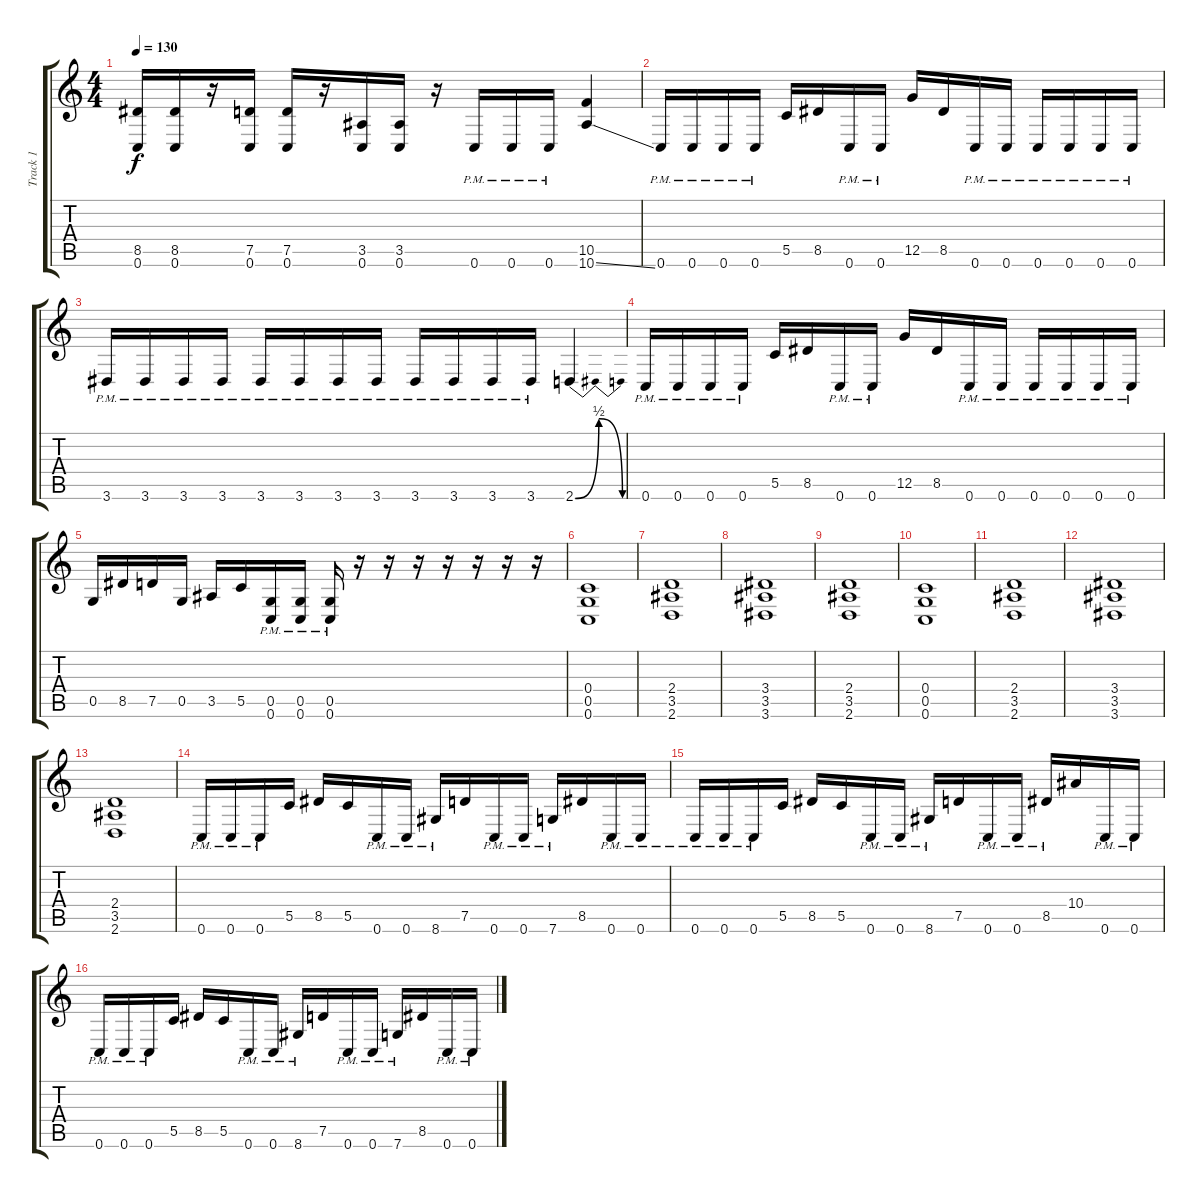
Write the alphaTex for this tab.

\track ("Track 1" "Track 1") {instrument distortionguitar}
\staff {score tabs}
\tuning (D4 A3 F3 C3 G2 C2) {hide}
\ts (4 4)
\tempo 130
\clef g2
\ks c
(8.5 0.6).16{dy f} (8.5 0.6).16 r.16 (7.5 0.6).16 (7.5 0.6).16 r.16 (3.5 0.6).16 (3.5 0.6).16 r.16 0.6{pm}.16 0.6{pm}.16 0.6{pm}.16 (10.5 10.6{ss}).4 |
0.6{pm}.16 0.6{pm}.16 0.6{pm}.16 0.6{pm}.16 5.5.16 8.5.16 0.6{pm}.16 0.6{pm}.16 12.5.16 8.5.16 0.6{pm}.16 0.6{pm}.16 0.6{pm}.16 0.6{pm}.16 0.6{pm}.16 0.6{pm}.16 |
3.6{pm}.16 3.6{pm}.16 3.6{pm}.16 3.6{pm}.16 3.6{pm}.16 3.6{pm}.16 3.6{pm}.16 3.6{pm}.16 3.6{pm}.16 3.6{pm}.16 3.6{pm}.16 3.6{pm}.16 2.6{be (bendrelease 0 0 30 2 30 2 60 0)}.4 |
0.6{pm}.16 0.6{pm}.16 0.6{pm}.16 0.6{pm}.16 5.5.16 8.5.16 0.6{pm}.16 0.6{pm}.16 12.5.16 8.5.16 0.6{pm}.16 0.6{pm}.16 0.6{pm}.16 0.6{pm}.16 0.6{pm}.16 0.6{pm}.16 |
0.5.16 8.5.16 7.5.16 0.5.16 3.5.16 5.5.16 (0.5{pm} 0.6{pm}).16 (0.5{pm} 0.6{pm}).16 (0.5{pm} 0.6{pm}).16 r.16 r.16 r.16 r.16 r.16 r.16 r.16 |
(0.4 0.5 0.6).1 |
(2.4 3.5 2.6).1 |
(3.4 3.5 3.6).1 |
(2.4 3.5 2.6).1 |
(0.4 0.5 0.6).1 |
(2.4 3.5 2.6).1 |
(3.4 3.5 3.6).1 |
(2.4 3.5 2.6).1 |
0.6{pm}.16 0.6{pm}.16 0.6{pm}.16 5.5.16 8.5.16 5.5.16 0.6{pm}.16 0.6{pm}.16 8.6{pm}.16 7.5.16 0.6{pm}.16 0.6{pm}.16 7.6{pm}.16 8.5.16 0.6{pm}.16 0.6{pm}.16 |
0.6{pm}.16 0.6{pm}.16 0.6{pm}.16 5.5.16 8.5.16 5.5.16 0.6{pm}.16 0.6{pm}.16 8.6{pm}.16 7.5.16 0.6{pm}.16 0.6{pm}.16 8.5{pm}.16 10.4.16 0.6{pm}.16 0.6{pm}.16 |
0.6{pm}.16 0.6{pm}.16 0.6{pm}.16 5.5.16 8.5.16 5.5.16 0.6{pm}.16 0.6{pm}.16 8.6{pm}.16 7.5.16 0.6{pm}.16 0.6{pm}.16 7.6{pm}.16 8.5.16 0.6{pm}.16 0.6{pm}.16
